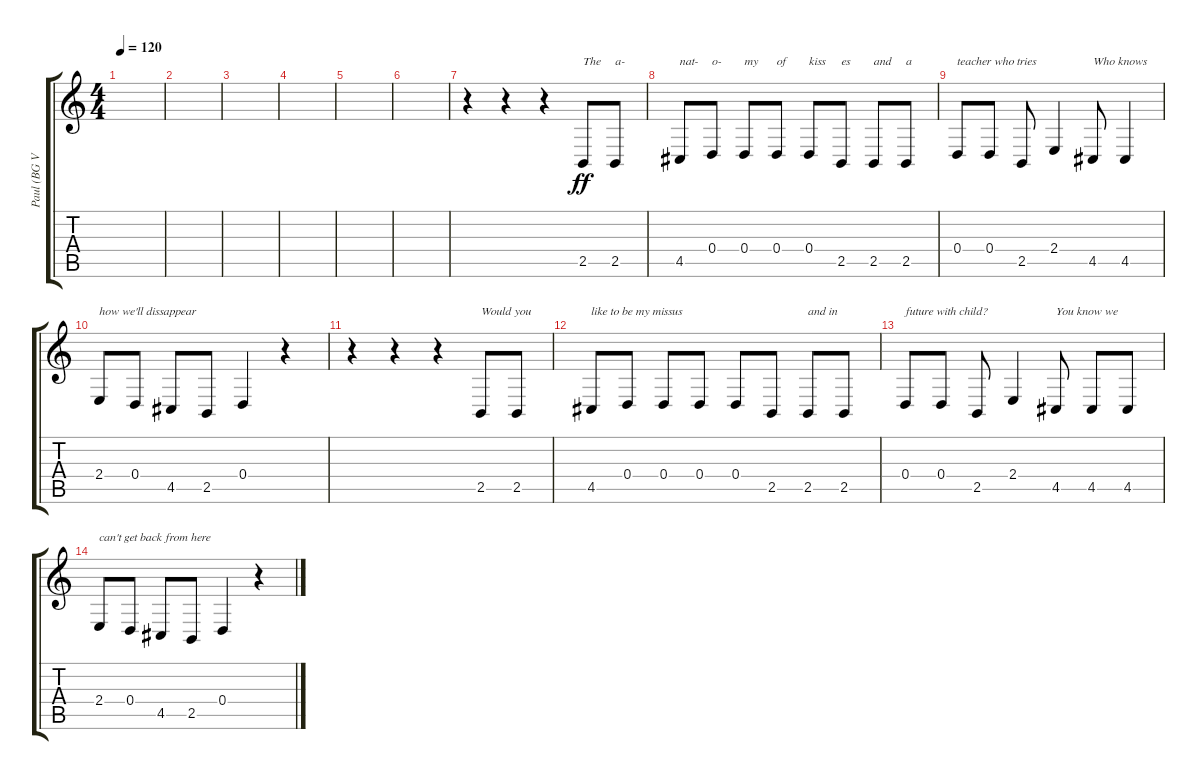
\track ("Paul (BG Vocals)" "Paul (BG V") {instrument tenorsax}
\staff {score tabs}
\tuning (E4 B3 G3 D3 A2 E2) {hide}
\ts (4 4)
\tempo 120
\clef g2
\ks c
|
|
|
|
|
|
r.4 r.4 r.4 2.5.8{txt "The" dy ff} 2.5.8{txt "a-"} |
4.5.8{txt "nat-"} 0.4.8{txt "o-"} 0.4.8{txt "my"} 0.4.8{txt "of"} 0.4.8{txt "kiss"} 2.5.8{txt "es"} 2.5.8{txt "and"} 2.5.8{txt "a"} |
0.4.8{txt "teacher who tries"} 0.4.8 2.5.8 2.4.4 4.5.8{txt "Who knows"} 4.5.4 |
2.4.8{txt "how we'll dissappear"} 0.4.8 4.5.8 2.5.8 0.4.4 r.4 |
r.4 r.4 r.4 2.5.8{txt "Would you"} 2.5.8 |
4.5.8{txt "like to be my missus"} 0.4.8 0.4.8 0.4.8 0.4.8 2.5.8 2.5.8{txt "and in"} 2.5.8 |
0.4.8{txt "future with child?"} 0.4.8 2.5.8 2.4.4 4.5.8{txt "You know we"} 4.5.8 4.5.8 |
2.4.8{txt "can't get back from here"} 0.4.8 4.5.8 2.5.8 0.4.4 r.4
